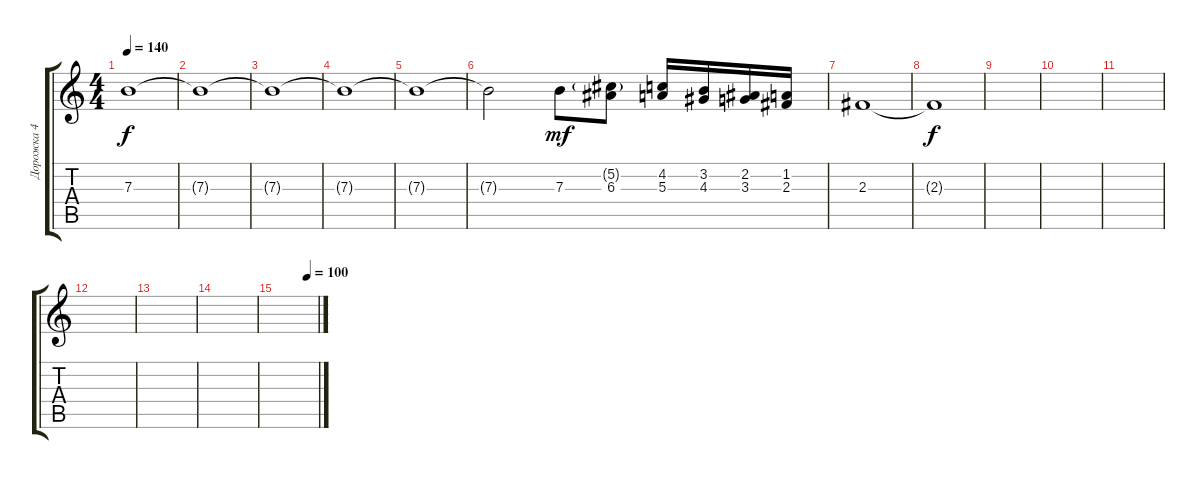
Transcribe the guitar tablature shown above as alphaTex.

\track ("Дорожка 4" "Дорожка 4") {instrument distortionguitar}
\staff {score tabs}
\tuning (Db4 Ab3 E3 B2 Gb2 B1) {hide}
\ts (4 4)
\tempo 140
\clef g2
\ks c
7.3.1{dy f} |
7.3{t}.1 |
7.3{t}.1 |
7.3{t}.1 |
7.3{t}.1 |
7.3{t}.2 7.3.8{dy mf} (5.2{g} 6.3).8 (4.2 5.3).16 (3.2 4.3).16 (2.2 3.3).16 (1.2 2.3).16 |
2.3.1 |
2.3{t}.1{dy f} |
|
|
|
|
|
|
\tempo (100 0.75)
